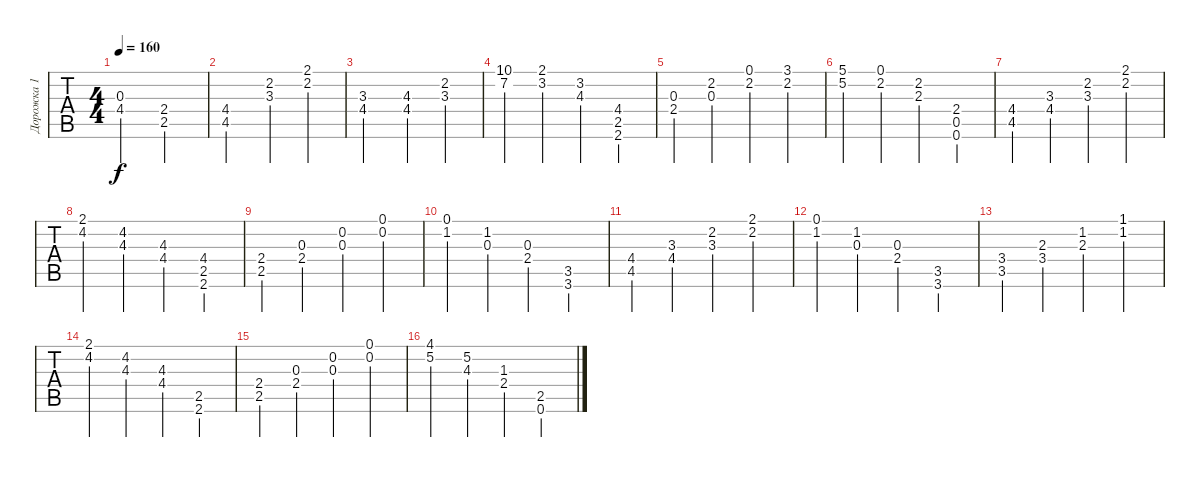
\track ("Дорожка 1" "Дорожка 1") {instrument acousticguitarsteel}
\staff {tabs}
\tuning (E4 B3 G3 D3 A2 E2) {hide}
\ts (4 4)
\tempo 160
\clef g2
\ks c
(0.3 4.4).2{dy f} (2.4 2.5).2 |
(4.4 4.5).2 (2.2 3.3).4 (2.1 2.2).4 |
(3.3 4.4).2 (4.3 4.4).4 (2.2 3.3).4 |
(10.1 7.2).4 (2.1 3.2).4 (3.2 4.3).4 (4.4 2.5 2.6).4 |
(0.3 2.4).4 (2.2 0.3).4 (0.1 2.2).4 (3.1 2.2).4 |
(5.1 5.2).4 (0.1 2.2).4 (2.2 2.3).4 (2.4 0.5 0.6).4 |
(4.4 4.5).4 (3.3 4.4).4 (2.2 3.3).4 (2.1 2.2).4 |
(2.1 4.2).4 (4.2 4.3).4 (4.3 4.4).4 (4.4 2.5 2.6).4 |
(2.4 2.5).4 (0.3 2.4).4 (0.2 0.3).4 (0.1 0.2).4 |
(0.1 1.2).4 (1.2 0.3).4 (0.3 2.4).4 (3.5 3.6).4 |
(4.4 4.5).4 (3.3 4.4).4 (2.2 3.3).4 (2.1 2.2).4 |
(0.1 1.2).4 (1.2 0.3).4 (0.3 2.4).4 (3.5 3.6).4 |
(3.4 3.5).4 (2.3 3.4).4 (1.2 2.3).4 (1.1 1.2).4 |
(2.1 4.2).4 (4.2 4.3).4 (4.3 4.4).4 (2.5 2.6).4 |
(2.4 2.5).4 (0.3 2.4).4 (0.2 0.3).4 (0.1 0.2).4 |
(4.1 5.2).4 (5.2 4.3).4 (1.3 2.4).4 (2.5 0.6).4
